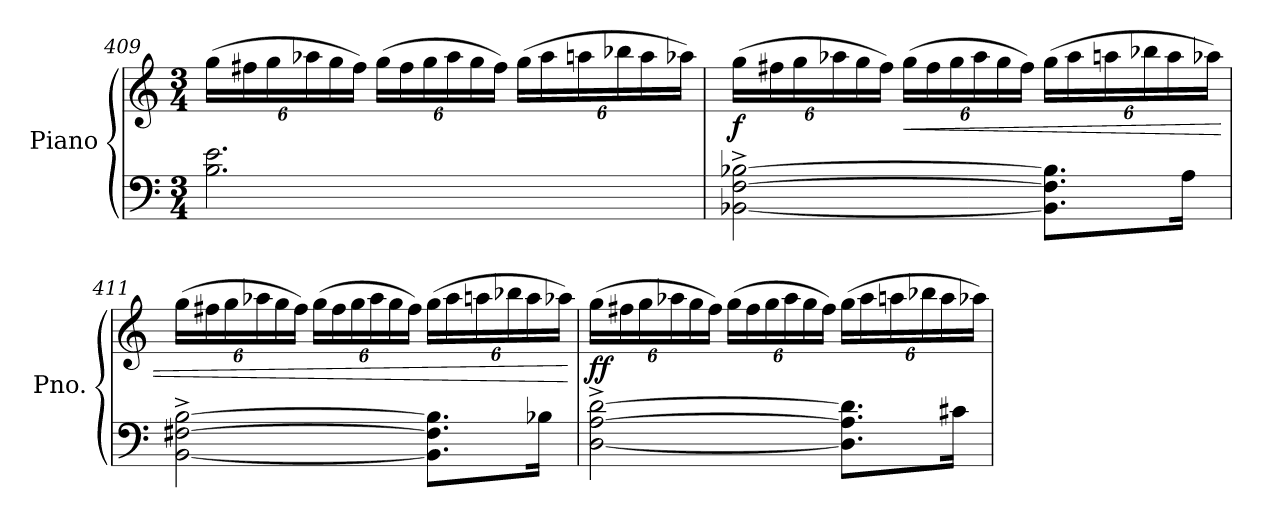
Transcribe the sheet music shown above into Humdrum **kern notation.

**kern	**kern	**dynam
*part1	*part1	*part1
*staff2	*staff1	*staff1/2
*I"Piano	*	*
*I'Pno.	*	*
*clefF4	*clefG2	*
*k[]	*k[]	*
*M3/4	*M3/4	*
*	*Xbrackettup	*
=409	=409	=409
2.B\ 2.e\	(24gg\LL	.
.	24ff#X\	.
.	24gg\	.
.	24aa-X\	.
.	24gg\	.
.	24ff#\JJ)	.
.	(24gg\LL	.
.	24ff#\	.
.	24gg\	.
.	24aa-\	.
.	24gg\	.
.	24ff#\JJ)	.
.	(24gg\LL	.
.	24aa-\	.
.	24aan\	.
.	24bb-X\	.
.	24aa\	.
.	24aa-X\JJ)	.
!!LO:PB:g=z
=410	=410	=410
!	!	!LO:DY:b
[2BB-X\^ [2F\^ [2B-X\^	(24gg\LL	f
.	24ff#X\	.
.	24gg\	.
.	24aa-X\	.
.	24gg\	.
.	24ff#\JJ)	.
!	!	!LO:HP:b
.	(24gg\LL	<
.	24ff#\	.
.	24gg\	.
.	24aa-\	.
.	24gg\	.
.	24ff#\JJ)	.
8.BB-\] 8.F\] 8.B-\]L	(24gg\LL	.
.	24aa-\	.
.	24aan\	.
.	24bb-X\	.
.	24aa\	.
16A\Jk	.	.
.	24aa-X\JJ)	.
=411	=411	=411
[2BB\^ [2F#X\^ [2B\^	(24gg\LL	.
.	24ff#X\	.
.	24gg\	.
.	24aa-X\	.
.	24gg\	.
.	24ff#\JJ)	.
.	(24gg\LL	.
.	24ff#\	.
.	24gg\	.
.	24aa-\	.
.	24gg\	.
.	24ff#\JJ)	.
8.BB\] 8.F#\] 8.B\]L	(24gg\LL	.
.	24aa-\	.
.	24aan\	.
.	24bb-X\	.
.	24aa\	.
16B-X\Jk	.	.
.	24aa-X\JJ)	.
.	.	[
!!LO:LB:g=z
=412	=412	=412
!	!	!LO:DY:b
[2D\^ [2A\^ [2d\^	(24gg\LL	ff
.	24ff#X\	.
.	24gg\	.
.	24aa-X\	.
.	24gg\	.
.	24ff#\JJ)	.
.	(24gg\LL	.
.	24ff#\	.
.	24gg\	.
.	24aa-\	.
.	24gg\	.
.	24ff#\JJ)	.
8.D\] 8.A\] 8.d\]L	(24gg\LL	.
.	24aa-\	.
.	24aan\	.
.	24bb-X\	.
.	24aa\	.
16c#X\Jk	.	.
.	24aa-X\JJ)	.
=	=	=
*-	*-	*-
